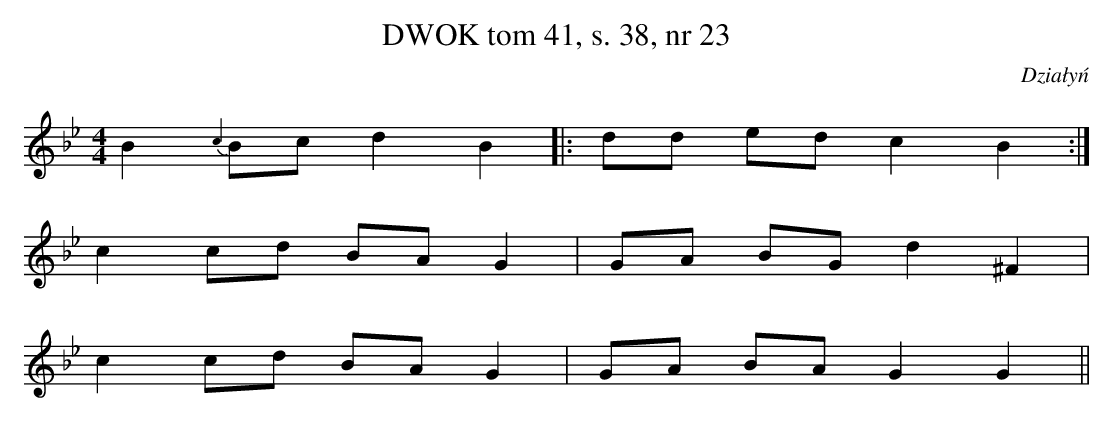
X:1
T: DWOK tom 41, s. 38, nr 23
O: Działyń
L: 1/16
M: 4/4
K: Bb
B4 {c2}B2c2 d4 B4 |: d2d2 e2d2 c4 B4 :|
c4 c2d2 B2A2 G4 | G2A2 B2G2 d4 ^F4 |
c4 c2d2 B2A2 G4 | G2A2 B2A2 G4 G4 ||
